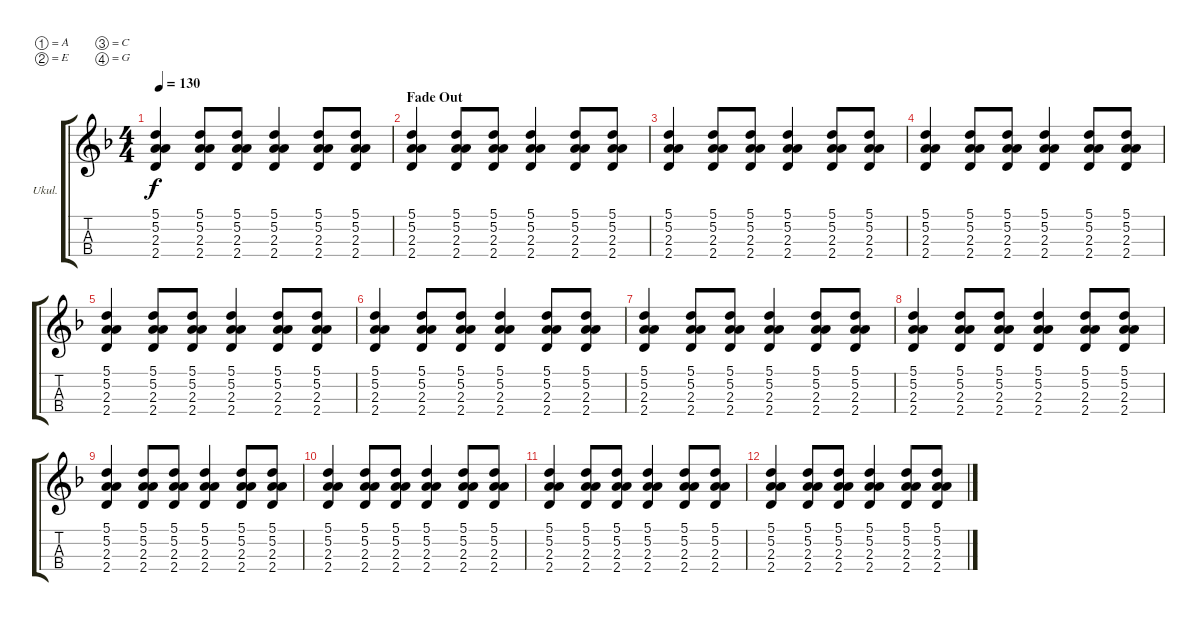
\defaultSystemsLayout 4
\bracketExtendMode groupsimilarinstruments
\firstSystemTrackNameOrientation horizontal
\otherSystemsTrackNameOrientation horizontal
\track ("Ukulele" "Ukul.") {instrument shamisen}
\staff {score tabs}
\tuning (A4 E4 C4 G4)
\ts (4 4)
\tempo 130
\clef g2
\ks dminor
(2.4 2.3 5.2 5.1).4{dy f} (5.1 5.2 2.3 2.4).8 (5.1 5.2 2.3 2.4).8 (2.4 2.3 5.2 5.1).4 (5.1 5.2 2.3 2.4).8 (5.1 5.2 2.3 2.4).8 |
\section ("" "Fade Out")
(2.4 2.3 5.2 5.1).4 (5.1 5.2 2.3 2.4).8 (5.1 5.2 2.3 2.4).8 (2.4 2.3 5.2 5.1).4 (5.1 5.2 2.3 2.4).8 (5.1 5.2 2.3 2.4).8 |
(2.4 2.3 5.2 5.1).4 (5.1 5.2 2.3 2.4).8 (5.1 5.2 2.3 2.4).8 (2.4 2.3 5.2 5.1).4 (5.1 5.2 2.3 2.4).8 (5.1 5.2 2.3 2.4).8 |
(2.4 2.3 5.2 5.1).4 (5.1 5.2 2.3 2.4).8 (5.1 5.2 2.3 2.4).8 (2.4 2.3 5.2 5.1).4 (5.1 5.2 2.3 2.4).8 (5.1 5.2 2.3 2.4).8 |
(2.4 2.3 5.2 5.1).4 (5.1 5.2 2.3 2.4).8 (5.1 5.2 2.3 2.4).8 (2.4 2.3 5.2 5.1).4 (5.1 5.2 2.3 2.4).8 (5.1 5.2 2.3 2.4).8 |
(2.4 2.3 5.2 5.1).4 (5.1 5.2 2.3 2.4).8 (5.1 5.2 2.3 2.4).8 (2.4 2.3 5.2 5.1).4 (5.1 5.2 2.3 2.4).8 (5.1 5.2 2.3 2.4).8 |
(2.4 2.3 5.2 5.1).4 (5.1 5.2 2.3 2.4).8 (5.1 5.2 2.3 2.4).8 (2.4 2.3 5.2 5.1).4 (5.1 5.2 2.3 2.4).8 (5.1 5.2 2.3 2.4).8 |
(2.4 2.3 5.2 5.1).4 (5.1 5.2 2.3 2.4).8 (5.1 5.2 2.3 2.4).8 (2.4 2.3 5.2 5.1).4 (5.1 5.2 2.3 2.4).8 (5.1 5.2 2.3 2.4).8 |
(2.4 2.3 5.2 5.1).4 (5.1 5.2 2.3 2.4).8 (5.1 5.2 2.3 2.4).8 (2.4 2.3 5.2 5.1).4 (5.1 5.2 2.3 2.4).8 (5.1 5.2 2.3 2.4).8 |
(2.4 2.3 5.2 5.1).4 (5.1 5.2 2.3 2.4).8 (5.1 5.2 2.3 2.4).8 (2.4 2.3 5.2 5.1).4 (5.1 5.2 2.3 2.4).8 (5.1 5.2 2.3 2.4).8 |
(2.4 2.3 5.2 5.1).4 (5.1 5.2 2.3 2.4).8 (5.1 5.2 2.3 2.4).8 (2.4 2.3 5.2 5.1).4 (5.1 5.2 2.3 2.4).8 (5.1 5.2 2.3 2.4).8 |
(2.4 2.3 5.2 5.1).4 (5.1 5.2 2.3 2.4).8 (5.1 5.2 2.3 2.4).8 (2.4 2.3 5.2 5.1).4 (5.1 5.2 2.3 2.4).8 (5.1 5.2 2.3 2.4).8
